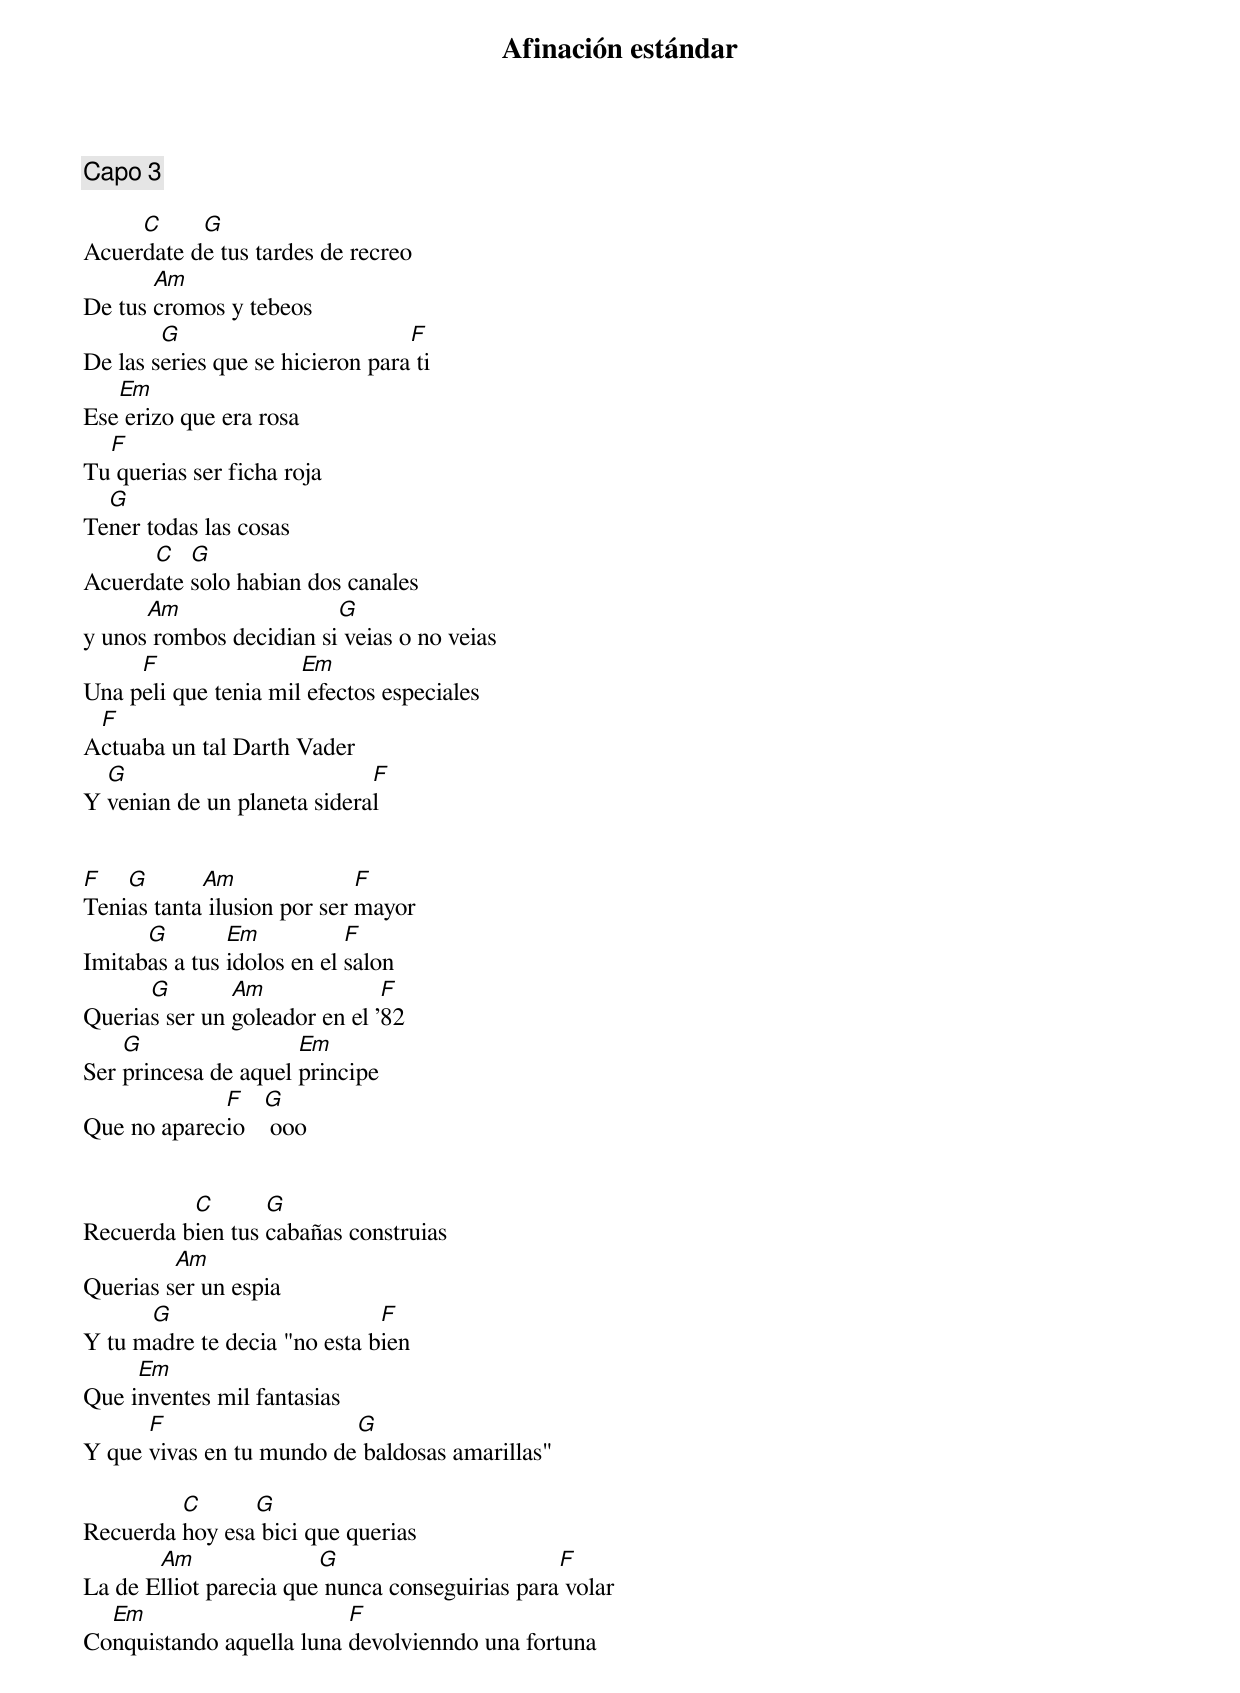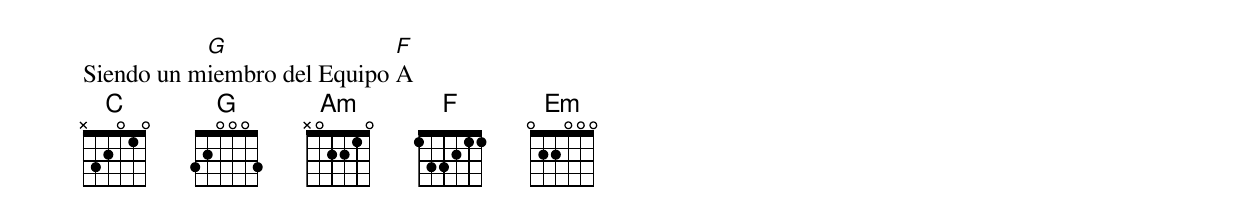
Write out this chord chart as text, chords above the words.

Afinación estándar

Capo 3

     C     G
Acuerdate de tus tardes de recreo
       Am
De tus cromos y tebeos
        G                         F
De las series que se hicieron para ti
   Em
Ese erizo que era rosa
  F
Tu querias ser ficha roja
  G
Tener todas las cosas
      C   G
Acuerdate solo habian dos canales
      Am                 G
y unos rombos decidian si veias o no veias
     F                Em
Una peli que tenia mil efectos especiales
 F
Actuaba un tal Darth Vader
  G                          F
Y venian de un planeta sideral


F   G       Am               F
Tenias tanta ilusion por ser mayor
      G        Em           F
Imitabas a tus idolos en el salon
      G        Am              F
Querias ser un goleador en el '82
    G                 Em
Ser princesa de aquel principe
             F    G
Que no aparecio    ooo


          C       G
Recuerda bien tus cabañas construias
         Am
Querias ser un espia
      G                       F
Y tu madre te decia "no esta bien
     Em
Que inventes mil fantasias
      F                   G
Y que vivas en tu mundo de baldosas amarillas"

         C      G
Recuerda hoy esa bici que querias
       Am               G                       F
La de Elliot parecia que nunca conseguirias para volar
  Em                      F
Conquistando aquella luna devolvienndo una fortuna
           G                 F
Siendo un miembro del Equipo A
